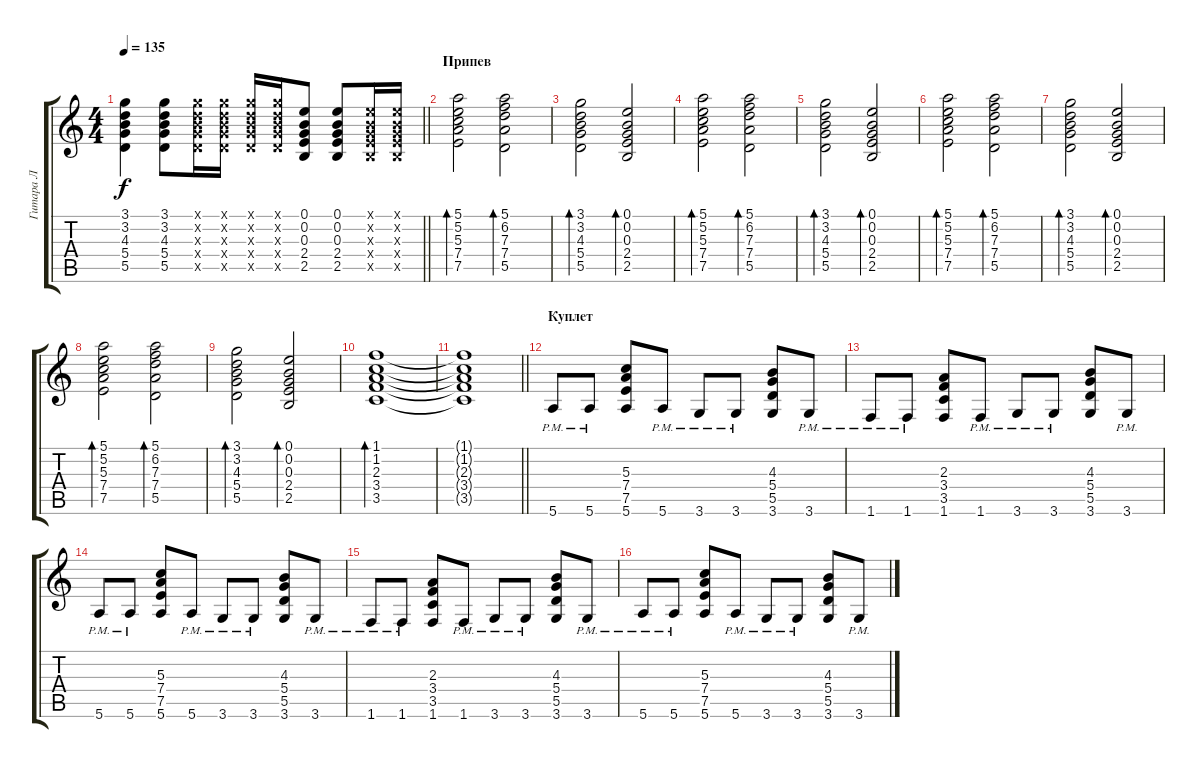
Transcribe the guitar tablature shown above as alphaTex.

\track ("Гитара Л" "Гитара Л") {instrument electricguitarclean}
\staff {score tabs}
\tuning (E4 B3 G3 D3 A2 E2) {hide}
\ts (4 4)
\tempo 135
\clef g2
\barLineRight lightlight
\ks c
(3.1 3.2 4.3 5.4 5.5).4{dy f} (3.1 3.2 4.3 5.4 5.5).8 (3.1{x} 3.2{x} 4.3{x} 5.4{x} 5.5{x}).16 (3.1{x} 3.2{x} 4.3{x} 5.4{x} 5.5{x}).16 (3.1{x} 3.2{x} 4.3{x} 5.4{x} 5.5{x}).16 (3.1{x} 3.2{x} 4.3{x} 5.4{x} 5.5{x}).16 (0.1 0.2 0.3 2.4 2.5).8 (0.1 0.2 0.3 2.4 2.5).8 (0.1{x} 0.2{x} 0.3{x} 2.4{x} 2.5{x}).16 (0.1{x} 0.2{x} 0.3{x} 2.4{x} 2.5{x}).16 |
\section ("" "Припев")
(5.1 5.2 5.3 7.4 7.5).2{bd 240} (5.1 6.2 7.3 7.4 5.5).2{bd 240} |
(3.1 3.2 4.3 5.4 5.5).2{bd 240} (0.1 0.2 0.3 2.4 2.5).2{bd 240} |
(5.1 5.2 5.3 7.4 7.5).2{bd 240} (5.1 6.2 7.3 7.4 5.5).2{bd 240} |
(3.1 3.2 4.3 5.4 5.5).2{bd 240} (0.1 0.2 0.3 2.4 2.5).2{bd 240} |
(5.1 5.2 5.3 7.4 7.5).2{bd 240} (5.1 6.2 7.3 7.4 5.5).2{bd 240} |
(3.1 3.2 4.3 5.4 5.5).2{bd 240} (0.1 0.2 0.3 2.4 2.5).2{bd 240} |
(5.1 5.2 5.3 7.4 7.5).2{bd 240} (5.1 6.2 7.3 7.4 5.5).2{bd 240} |
(3.1 3.2 4.3 5.4 5.5).2{bd 240} (0.1 0.2 0.3 2.4 2.5).2{bd 240} |
(1.1 1.2 2.3 3.4 3.5).1{bd 240} |
\barLineRight lightlight
(1.1{t} 1.2{t} 2.3{t} 3.4{t} 3.5{t}).1 |
\section ("" "Куплет")
5.6{pm}.8 5.6{pm}.8 (5.3 7.4 7.5 5.6).8 5.6{pm}.8 3.6{pm}.8 3.6{pm}.8 (4.3 5.4 5.5 3.6).8 3.6{pm}.8 |
1.6{pm}.8 1.6{pm}.8 (2.3 3.4 3.5 1.6).8 1.6{pm}.8 3.6{pm}.8 3.6{pm}.8 (4.3 5.4 5.5 3.6).8 3.6{pm}.8 |
5.6{pm}.8 5.6{pm}.8 (5.3 7.4 7.5 5.6).8 5.6{pm}.8 3.6{pm}.8 3.6{pm}.8 (4.3 5.4 5.5 3.6).8 3.6{pm}.8 |
1.6{pm}.8 1.6{pm}.8 (2.3 3.4 3.5 1.6).8 1.6{pm}.8 3.6{pm}.8 3.6{pm}.8 (4.3 5.4 5.5 3.6).8 3.6{pm}.8 |
5.6{pm}.8 5.6{pm}.8 (5.3 7.4 7.5 5.6).8 5.6{pm}.8 3.6{pm}.8 3.6{pm}.8 (4.3 5.4 5.5 3.6).8 3.6{pm}.8
